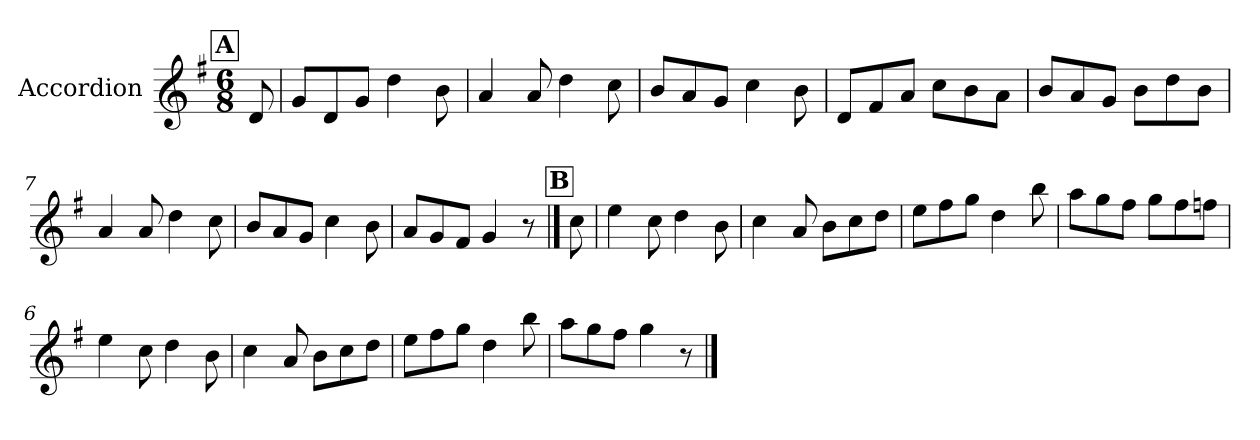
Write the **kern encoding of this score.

**kern
*part1
*staff1
*I"Accordion
*I'Acc.
*clefG2
*k[f#]
*M6/8
!!LO:REH:place=s1:a:B:fs=14:t=A
=1
8d/
=2
8g/L
8d/
8g/J
4dd\
8b\
=3
4a/
8a/
4dd\
8cc\
=4
8b/L
8a/
8g/J
4cc\
8b\
=5
8d/L
8f#/
8a/J
8cc\L
8b\
8a\J
!!LO:LB:g=z
=6
8b/L
8a/
8g/J
8b\L
8dd\
8b\J
=7
4a/
8a/
4dd\
8cc\
=8
8b/L
8a/
8g/J
4cc\
8b\
=9
8a/L
8g/
8f#/J
4g/
8r
!!LO:LB:g=z
!!LO:REH:place=s1:a:B:fs=14:t=B
==1
8cc\
=2
4ee\
8cc\
4dd\
8b\
=3
4cc\
8a/
8b\L
8cc\
8dd\J
=4
8ee\L
8ff#\
8gg\J
4dd\
8bb\
=5
8aa\L
8gg\
8ff#\J
8gg\L
8ff#\
8ffn\J
!!LO:LB:g=z
=6
4ee\
8cc\
4dd\
8b\
=7
4cc\
8a/
8b\L
8cc\
8dd\J
=8
8ee\L
8ff#\
8gg\J
4dd\
8bb\
=9
8aa\L
8gg\
8ff#\J
4gg\
8r
==
*-
